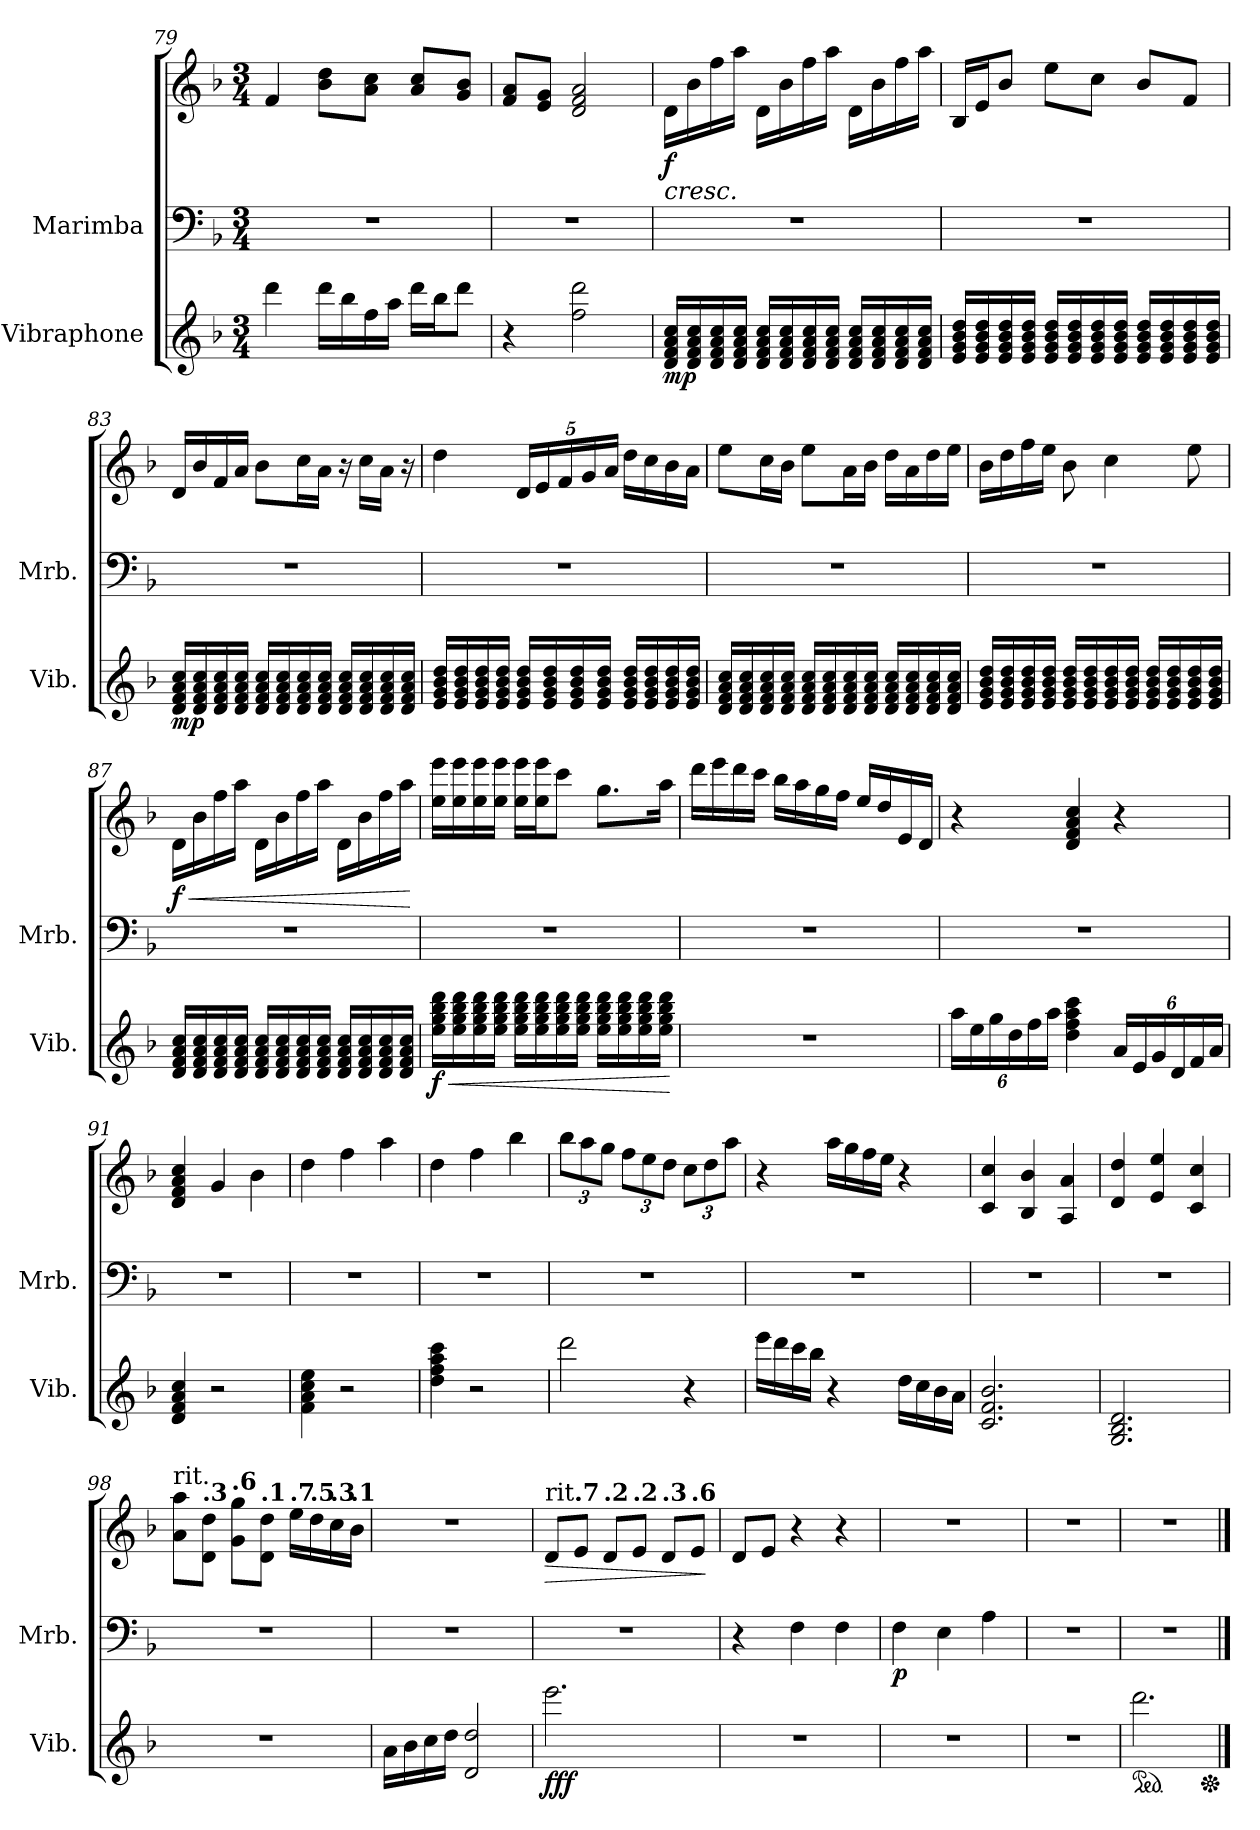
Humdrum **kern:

**kern	**dynam	**kern	**kern	**dynam
*part2	*part2	*part1	*part1	*part1
*staff3	*staff3	*staff2	*staff1	*staff1/2
*I"Vibraphone	*	*I"Marimba	*	*
*I'Vib.	*	*I'Mrb.	*	*
*clefG2	*	*clefF4	*clefG2	*
*k[b-]	*	*k[b-]	*k[b-]	*
*d:	*	*d:	*d:	*
*M3/4	*	*M3/4	*M3/4	*
=79	=79	=79	=79	=79
4ddd\	.	2.r	4f/	.
16ddd\LL	.	.	8b-\ 8dd\L	.
16bb-\	.	.	.	.
16ff\	.	.	8a\ 8cc\J	.
16aa\JJ	.	.	.	.
16ddd\LL	.	.	8a/ 8cc/L	.
16bb-\J	.	.	.	.
8ddd\J	.	.	8g/ 8b-/J	.
=80	=80	=80	=80	=80
4r	.	2.r	8f/ 8a/L	.
.	.	.	8e/ 8g/J	.
2ff\ 2ddd\	.	.	2d/ 2f/ 2a/	.
!!LO:PB:g=z
=81	=81	=81	=81	=81
!	!	!	!LO:TX:b:i:t=cresc.	!
!	!LO:DY:b	!	!	!LO:DY:b
16d/ 16f/ 16a/ 16cc/LL	mp	2.r	16d\LL	f
16d/ 16f/ 16a/ 16cc/	.	.	16b-\	.
16d/ 16f/ 16a/ 16cc/	.	.	16ff\	.
16d/ 16f/ 16a/ 16cc/JJ	.	.	16aa\JJ	.
16d/ 16f/ 16a/ 16cc/LL	.	.	16d\LL	.
16d/ 16f/ 16a/ 16cc/	.	.	16b-\	.
16d/ 16f/ 16a/ 16cc/	.	.	16ff\	.
16d/ 16f/ 16a/ 16cc/JJ	.	.	16aa\JJ	.
16d/ 16f/ 16a/ 16cc/LL	.	.	16d\LL	.
16d/ 16f/ 16a/ 16cc/	.	.	16b-\	.
16d/ 16f/ 16a/ 16cc/	.	.	16ff\	.
16d/ 16f/ 16a/ 16cc/JJ	.	.	16aa\JJ	.
=82	=82	=82	=82	=82
16e/ 16g/ 16b-/ 16dd/LL	.	2.r	16B-/LL	.
16e/ 16g/ 16b-/ 16dd/	.	.	16e/J	.
16e/ 16g/ 16b-/ 16dd/	.	.	8b-/J	.
16e/ 16g/ 16b-/ 16dd/JJ	.	.	.	.
16e/ 16g/ 16b-/ 16dd/LL	.	.	8ee\L	.
16e/ 16g/ 16b-/ 16dd/	.	.	.	.
16e/ 16g/ 16b-/ 16dd/	.	.	8cc\J	.
16e/ 16g/ 16b-/ 16dd/JJ	.	.	.	.
16e/ 16g/ 16b-/ 16dd/LL	.	.	8b-/L	.
16e/ 16g/ 16b-/ 16dd/	.	.	.	.
16e/ 16g/ 16b-/ 16dd/	.	.	8f/J	.
16e/ 16g/ 16b-/ 16dd/JJ	.	.	.	.
=83	=83	=83	=83	=83
!	!LO:DY:b	!	!	!
16d/ 16f/ 16a/ 16cc/LL	mp	2.r	16d/LL	.
16d/ 16f/ 16a/ 16cc/	.	.	16b-/	.
16d/ 16f/ 16a/ 16cc/	.	.	16f/	.
16d/ 16f/ 16a/ 16cc/JJ	.	.	16a/JJ	.
16d/ 16f/ 16a/ 16cc/LL	.	.	8b-\L	.
16d/ 16f/ 16a/ 16cc/	.	.	.	.
16d/ 16f/ 16a/ 16cc/	.	.	16cc\L	.
16d/ 16f/ 16a/ 16cc/JJ	.	.	16a\JJ	.
16d/ 16f/ 16a/ 16cc/LL	.	.	16r	.
16d/ 16f/ 16a/ 16cc/	.	.	16cc\LL	.
16d/ 16f/ 16a/ 16cc/	.	.	16a\JJ	.
16d/ 16f/ 16a/ 16cc/JJ	.	.	16r	.
!!LO:LB:g=z
=84	=84	=84	=84	=84
16e/ 16g/ 16b-/ 16dd/LL	.	2.r	4dd\	.
16e/ 16g/ 16b-/ 16dd/	.	.	.	.
16e/ 16g/ 16b-/ 16dd/	.	.	.	.
16e/ 16g/ 16b-/ 16dd/JJ	.	.	.	.
*	*	*	*Xbrackettup	*
16e/ 16g/ 16b-/ 16dd/LL	.	.	20d/LL	.
.	.	.	20e/	.
16e/ 16g/ 16b-/ 16dd/	.	.	.	.
.	.	.	20f/	.
16e/ 16g/ 16b-/ 16dd/	.	.	.	.
.	.	.	20g/	.
16e/ 16g/ 16b-/ 16dd/JJ	.	.	.	.
.	.	.	20a/JJ	.
16e/ 16g/ 16b-/ 16dd/LL	.	.	16dd\LL	.
16e/ 16g/ 16b-/ 16dd/	.	.	16cc\	.
16e/ 16g/ 16b-/ 16dd/	.	.	16b-\	.
16e/ 16g/ 16b-/ 16dd/JJ	.	.	16a\JJ	.
=85	=85	=85	=85	=85
16d/ 16f/ 16a/ 16cc/LL	.	2.r	8ee\L	.
16d/ 16f/ 16a/ 16cc/	.	.	.	.
16d/ 16f/ 16a/ 16cc/	.	.	16cc\L	.
16d/ 16f/ 16a/ 16cc/JJ	.	.	16b-\JJ	.
16d/ 16f/ 16a/ 16cc/LL	.	.	8ee\L	.
16d/ 16f/ 16a/ 16cc/	.	.	.	.
16d/ 16f/ 16a/ 16cc/	.	.	16a\L	.
16d/ 16f/ 16a/ 16cc/JJ	.	.	16b-\JJ	.
16d/ 16f/ 16a/ 16cc/LL	.	.	16dd\LL	.
16d/ 16f/ 16a/ 16cc/	.	.	16a\	.
16d/ 16f/ 16a/ 16cc/	.	.	16dd\	.
16d/ 16f/ 16a/ 16cc/JJ	.	.	16ee\JJ	.
=86	=86	=86	=86	=86
16e/ 16g/ 16b-/ 16dd/LL	.	2.r	16b-\LL	.
16e/ 16g/ 16b-/ 16dd/	.	.	16dd\	.
16e/ 16g/ 16b-/ 16dd/	.	.	16ff\	.
16e/ 16g/ 16b-/ 16dd/JJ	.	.	16ee\JJ	.
16e/ 16g/ 16b-/ 16dd/LL	.	.	8b-\	.
16e/ 16g/ 16b-/ 16dd/	.	.	.	.
16e/ 16g/ 16b-/ 16dd/	.	.	4cc\	.
16e/ 16g/ 16b-/ 16dd/JJ	.	.	.	.
16e/ 16g/ 16b-/ 16dd/LL	.	.	.	.
16e/ 16g/ 16b-/ 16dd/	.	.	.	.
16e/ 16g/ 16b-/ 16dd/	.	.	8ee\	.
16e/ 16g/ 16b-/ 16dd/JJ	.	.	.	.
!!LO:LB:g=z
=87	=87	=87	=87	=87
!	!	!	!	!LO:HP:b
!	!	!	!	!LO:DY:n=1:b
16d/ 16f/ 16a/ 16cc/LL	.	2.r	16d\LL	< f
16d/ 16f/ 16a/ 16cc/	.	.	16b-\	.
16d/ 16f/ 16a/ 16cc/	.	.	16ff\	.
16d/ 16f/ 16a/ 16cc/JJ	.	.	16aa\JJ	.
16d/ 16f/ 16a/ 16cc/LL	.	.	16d\LL	.
16d/ 16f/ 16a/ 16cc/	.	.	16b-\	.
16d/ 16f/ 16a/ 16cc/	.	.	16ff\	.
16d/ 16f/ 16a/ 16cc/JJ	.	.	16aa\JJ	.
16d/ 16f/ 16a/ 16cc/LL	.	.	16d\LL	.
16d/ 16f/ 16a/ 16cc/	.	.	16b-\	.
16d/ 16f/ 16a/ 16cc/	.	.	16ff\	.
16d/ 16f/ 16a/ 16cc/JJ	.	.	16aa\JJ	.
.	.	.	.	[
=88	=88	=88	=88	=88
!	!LO:HP:b	!	!	!
!	!LO:DY:n=1:b	!	!	!
16ee\ 16gg\ 16bb-\ 16ddd\LL	< f	2.r	16ee\ 16eee\LL	.
16ee\ 16gg\ 16bb-\ 16ddd\	.	.	16ee\ 16eee\	.
16ee\ 16gg\ 16bb-\ 16ddd\	.	.	16ee\ 16eee\	.
16ee\ 16gg\ 16bb-\ 16ddd\JJ	.	.	16ee\ 16eee\JJ	.
16ee\ 16gg\ 16bb-\ 16ddd\LL	.	.	16ee\ 16eee\LL	.
16ee\ 16gg\ 16bb-\ 16ddd\	.	.	16ee\ 16eee\J	.
16ee\ 16gg\ 16bb-\ 16ddd\	.	.	8ccc\J	.
16ee\ 16gg\ 16bb-\ 16ddd\JJ	.	.	.	.
16ee\ 16gg\ 16bb-\ 16ddd\LL	.	.	8.gg\L	.
16ee\ 16gg\ 16bb-\ 16ddd\	.	.	.	.
16ee\ 16gg\ 16bb-\ 16ddd\	.	.	.	.
16ee\ 16gg\ 16bb-\ 16ddd\JJ	.	.	16aa\Jk	.
.	[	.	.	.
=89	=89	=89	=89	=89
2.r	.	2.r	16ddd\LL	.
.	.	.	16eee\	.
.	.	.	16ddd\	.
.	.	.	16ccc\JJ	.
.	.	.	16bb-\LL	.
.	.	.	16aa\	.
.	.	.	16gg\	.
.	.	.	16ff\JJ	.
.	.	.	16ee/LL	.
.	.	.	16dd/	.
.	.	.	16e/	.
.	.	.	16d/JJ	.
!!LO:PB:g=z
=90	=90	=90	=90	=90
*Xbrackettup	*	*	*	*
24aa\LL	.	2.r	4r	.
24ee\	.	.	.	.
24gg\	.	.	.	.
24dd\	.	.	.	.
24ff\	.	.	.	.
24aa\JJ	.	.	.	.
4dd\ 4ff\ 4aa\ 4ccc\	.	.	4d/ 4f/ 4a/ 4cc/	.
24a/LL	.	.	4r	.
24e/	.	.	.	.
24g/	.	.	.	.
24d/	.	.	.	.
24f/	.	.	.	.
24a/JJ	.	.	.	.
=91	=91	=91	=91	=91
*	*	*	*MM210	*
4d/ 4f/ 4a/ 4cc/	.	2.r	4d/ 4f/ 4a/ 4cc/	.
2r	.	.	4g/	.
.	.	.	4b-\	.
=92	=92	=92	=92	=92
4f\ 4a\ 4cc\ 4ee\	.	2.r	4dd\	.
2r	.	.	4ff\	.
.	.	.	4aa\	.
=93	=93	=93	=93	=93
4dd\ 4ff\ 4aa\ 4ccc\	.	2.r	4dd\	.
2r	.	.	4ff\	.
.	.	.	4bb-\	.
=94	=94	=94	=94	=94
2ddd\	.	2.r	12bb-\L	.
.	.	.	12aa\	.
.	.	.	12gg\J	.
.	.	.	12ff\L	.
.	.	.	12ee\	.
.	.	.	12dd\J	.
4r	.	.	12cc\L	.
.	.	.	12dd\	.
.	.	.	12aa\J	.
!!LO:LB:g=z
=95	=95	=95	=95	=95
*	*	*	*MM120	*
16eee\LL	.	2.r	4r	.
16ddd\	.	.	.	.
16ccc\	.	.	.	.
16bb-\JJ	.	.	.	.
4r	.	.	16aa\LL	.
.	.	.	16gg\	.
.	.	.	16ff\	.
.	.	.	16ee\JJ	.
16dd\LL	.	.	4r	.
16cc\	.	.	.	.
16b-\	.	.	.	.
16a\JJ	.	.	.	.
=96	=96	=96	=96	=96
2.c/ 2.f/ 2.b-/	.	2.r	4c/ 4cc/	.
.	.	.	4B-/ 4b-/	.
.	.	.	4A/ 4a/	.
=97	=97	=97	=97	=97
2.G/ 2.B-/ 2.d/	.	2.r	4d/ 4dd/	.
.	.	.	4e/ 4ee/	.
.	.	.	4c/ 4cc/	.
=98	=98	=98	=98	=98
*	*	*	*MM120	*
!	!	!	!LO:TX:a:t=rit.	!
2.r	.	2.r	8a\ 8aa\L	.
*	*	*	*MM111	*
!	!	!	!LO:TX:a:B:t=.3	!
.	.	.	8d\ 8dd\J	.
*	*	*	*MM108	*
!	!	!	!LO:TX:a:B:t=.6	!
.	.	.	8g\ 8gg\L	.
*	*	*	*MM108	*
!	!	!	!LO:TX:a:B:t=.1	!
.	.	.	8d\ 8dd\J	.
*	*	*	*MM105	*
!	!	!	!LO:TX:a:B:t=.7	!
.	.	.	16ee\LL	.
*	*	*	*MM105	*
!	!	!	!LO:TX:a:B:t=.5	!
.	.	.	16dd\	.
*	*	*	*MM105	*
!	!	!	!LO:TX:a:B:t=.3	!
.	.	.	16cc\	.
*	*	*	*MM105	*
!	!	!	!LO:TX:a:B:t=.1	!
.	.	.	16b-\JJ	.
=99	=99	=99	=99	=99
*	*	*	*MM105	*
16a\LL	.	2.r	2.r	.
16b-\	.	.	.	.
16cc\	.	.	.	.
16dd\JJ	.	.	.	.
2d/ 2dd/	.	.	.	.
=100	=100	=100	=100	=100
*	*	*	*MM105	*
!	!	!	!LO:TX:a:t=rit.	!
!	!LO:DY:b	!	!	!LO:HP:b
2.eee\	fff	2.r	8d/L	>
*	*	*	*MM87	*
!	!	!	!LO:TX:a:B:t=.7	!
.	.	.	8e/J	.
*	*	*	*MM84	*
!	!	!	!LO:TX:a:B:t=.2	!
.	.	.	8d/L	.
*	*	*	*MM81	*
!	!	!	!LO:TX:a:B:t=.2	!
.	.	.	8e/J	.
*	*	*	*MM78	*
!	!	!	!LO:TX:a:B:t=.3	!
.	.	.	8d/L	.
*	*	*	*MM75	*
!	!	!	!LO:TX:a:B:t=.6	!
.	.	.	8e/J	.
.	.	.	.	]
!!LO:LB:g=z
=101	=101	=101	=101	=101
*	*	*	*MM75	*
2.r	.	4r	8d/L	.
.	.	.	8e/J	.
.	.	4F\	4r	.
.	.	4F\	4r	.
=102	=102	=102	=102	=102
!	!	!	!	!LO:DY:b=2
2.r	.	4F\	2.r	p
.	.	4E\	.	.
.	.	4A\	.	.
=103	=103	=103	=103	=103
2.r	.	2.r	2.r	.
=104	=104	=104	=104	=104
*ped	*	*	*	*
2.ddd\	.	2.r	2.r	.
*Xped	*	*	*	*
==	==	==	==	==
*-	*-	*-	*-	*-
